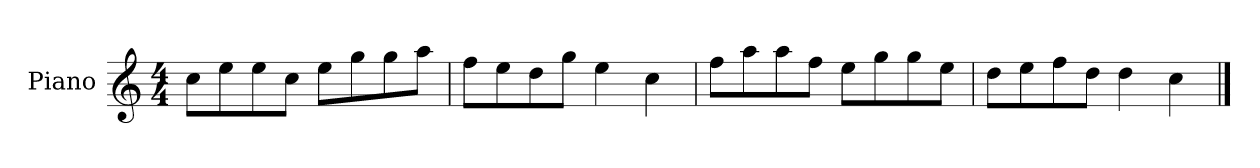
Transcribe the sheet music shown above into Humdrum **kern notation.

**kern
*part1
*staff1
*I"Piano
*I'P-no
*clefG2
*k[]
*M4/4
*MM90
=1
8cc\L
8ee\
8ee\
8cc\J
8ee\L
8gg\
8gg\
8aa\J
=2
8ff\L
8ee\
8dd\
8gg\J
4ee\
4cc\
=3
8ff\L
8aa\
8aa\
8ff\J
8ee\L
8gg\
8gg\
8ee\J
=4
8dd\L
8ee\
8ff\
8dd\J
4dd\
4cc\
==
*-
